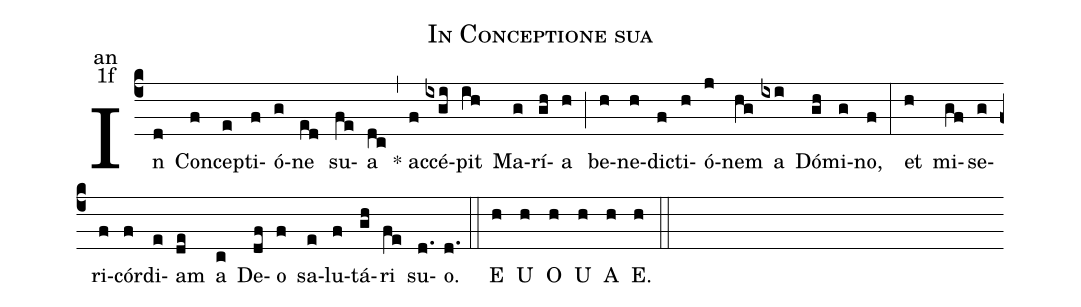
name:In Conceptione sua;
office-part:an;
mode:1f;
%%
(c4)
In(d)
Con(f)cep(e)ti(f)ó(g)ne(ed) su(fe)a(dc)
(,)
<sp>*</sp>~ac(f)cé(ixgi)pit(ih) Ma(g)rí(gh)a(h)
(;)
be(h)ne(h)di(f)cti(h)ó(j)nem(hg)
a(ixi) Dó(gh)mi(g)no,(f)
(:)
et(h) mi(gf)se(g)ri(f)cór(f)di(e)am(de)
a(c) De(df)o(f) sa(e)lu(f)tá(gh)ri(fe) su(d.)o.(d.)
(::) <eu>E(h) U(h) O(h) U(h) A(h) E.(h) </eu>(::)
